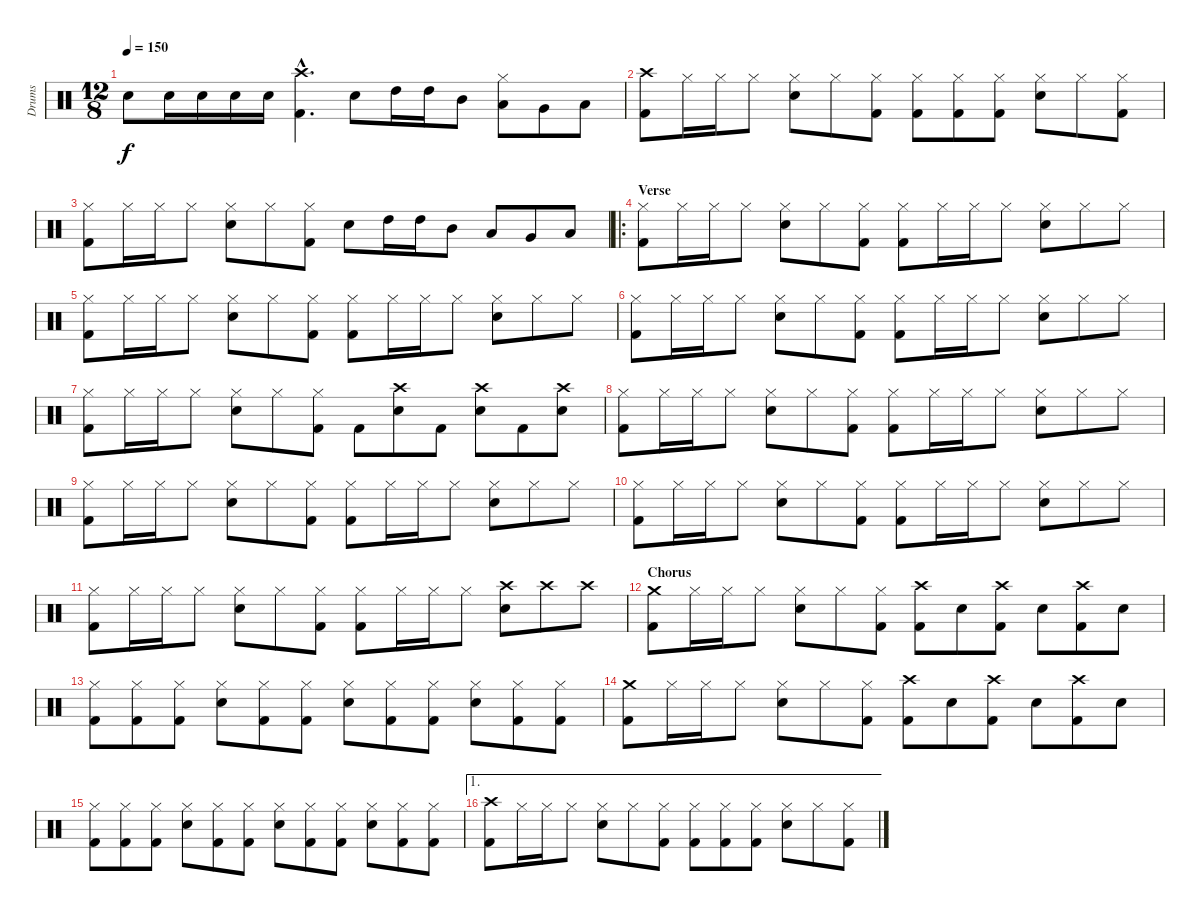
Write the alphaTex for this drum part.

\track ("Drums" "Drums") {instrument percussion}
\staff {score}
\articulation defaults
\ts (12 8)
\tempo 150
\clef neutral
\ks c "Electric Snare (hit)".8{dy f} "Electric Snare (hit)".16 "Electric Snare (hit)".16 "Electric Snare (hit)".16 "Electric Snare (hit)".16
("Crash high (hit)"{hac} "Kick (hit) 2"{hac}).4{d} "Electric Snare (hit)".8 "High Tom (hit)".16 "High Tom (hit)".16 "Mid Tom (hit)".8 ("Low Tom (hit)" "Hi-Hat (closed)").8 "Very Low Tom (hit)".8 "Low Floor Tom (hit)".8 |
("Crash high (hit)" "Kick (hit) 2").8 "Hi-Hat (closed)".16 "Hi-Hat (closed)".16 "Hi-Hat (closed)".8 ("Electric Snare (hit)" "Hi-Hat (closed)").8 "Hi-Hat (closed)".8 ("Hi-Hat (closed)" "Kick (hit) 2").8 ("Hi-Hat (closed)" "Kick (hit) 2").8 ("Hi-Hat (closed)" "Kick (hit) 2").8 ("Hi-Hat (closed)" "Kick (hit) 2").8 ("Electric Snare (hit)" "Hi-Hat (closed)").8 "Hi-Hat (closed)".8 ("Hi-Hat (closed)" "Kick (hit) 2").8 |
("Hi-Hat (closed)" "Kick (hit) 2").8 "Hi-Hat (closed)".16 "Hi-Hat (closed)".16 "Hi-Hat (closed)".8 ("Electric Snare (hit)" "Hi-Hat (closed)").8 "Hi-Hat (closed)".8 ("Hi-Hat (closed)" "Kick (hit) 2").8 "Electric Snare (hit)".8 "High Tom (hit)".16 "High Tom (hit)".16 "Mid Tom (hit)".8 "Low Tom (hit)".8 "Very Low Tom (hit)".8 "Low Floor Tom (hit)".8 |
\ro
\section ("" "Verse")
("Hi-Hat (closed)" "Kick (hit) 2").8 "Hi-Hat (closed)".16 "Hi-Hat (closed)".16 "Hi-Hat (closed)".8 ("Electric Snare (hit)" "Hi-Hat (closed)").8 "Hi-Hat (closed)".8 ("Hi-Hat (closed)" "Kick (hit) 2").8 ("Hi-Hat (closed)" "Kick (hit) 2").8 "Hi-Hat (closed)".16 "Hi-Hat (closed)".16 "Hi-Hat (closed)".8 ("Electric Snare (hit)" "Hi-Hat (closed)").8 "Hi-Hat (closed)".8 "Hi-Hat (closed)".8 |
("Hi-Hat (closed)" "Kick (hit) 2").8 "Hi-Hat (closed)".16 "Hi-Hat (closed)".16 "Hi-Hat (closed)".8 ("Electric Snare (hit)" "Hi-Hat (closed)").8 "Hi-Hat (closed)".8 ("Hi-Hat (closed)" "Kick (hit) 2").8 ("Hi-Hat (closed)" "Kick (hit) 2").8 "Hi-Hat (closed)".16 "Hi-Hat (closed)".16 "Hi-Hat (closed)".8 ("Electric Snare (hit)" "Hi-Hat (closed)").8 "Hi-Hat (closed)".8 "Hi-Hat (closed)".8 |
("Hi-Hat (closed)" "Kick (hit) 2").8 "Hi-Hat (closed)".16 "Hi-Hat (closed)".16 "Hi-Hat (closed)".8 ("Electric Snare (hit)" "Hi-Hat (closed)").8 "Hi-Hat (closed)".8 ("Hi-Hat (closed)" "Kick (hit) 2").8 ("Hi-Hat (closed)" "Kick (hit) 2").8 "Hi-Hat (closed)".16 "Hi-Hat (closed)".16 "Hi-Hat (closed)".8 ("Electric Snare (hit)" "Hi-Hat (closed)").8 "Hi-Hat (closed)".8 "Hi-Hat (closed)".8 |
("Hi-Hat (closed)" "Kick (hit) 2").8 "Hi-Hat (closed)".16 "Hi-Hat (closed)".16 "Hi-Hat (closed)".8 ("Electric Snare (hit)" "Hi-Hat (closed)").8 "Hi-Hat (closed)".8 ("Hi-Hat (closed)" "Kick (hit) 2").8 "Kick (hit) 2".8 ("Crash high (hit)" "Electric Snare (hit)").8 "Kick (hit) 2".8 ("Crash high (hit)" "Electric Snare (hit)").8 "Kick (hit) 2".8 ("Crash high (hit)" "Electric Snare (hit)").8 |
("Hi-Hat (closed)" "Kick (hit) 2").8 "Hi-Hat (closed)".16 "Hi-Hat (closed)".16 "Hi-Hat (closed)".8 ("Electric Snare (hit)" "Hi-Hat (closed)").8 "Hi-Hat (closed)".8 ("Hi-Hat (closed)" "Kick (hit) 2").8 ("Hi-Hat (closed)" "Kick (hit) 2").8 "Hi-Hat (closed)".16 "Hi-Hat (closed)".16 "Hi-Hat (closed)".8 ("Electric Snare (hit)" "Hi-Hat (closed)").8 "Hi-Hat (closed)".8 "Hi-Hat (closed)".8 |
("Hi-Hat (closed)" "Kick (hit) 2").8 "Hi-Hat (closed)".16 "Hi-Hat (closed)".16 "Hi-Hat (closed)".8 ("Electric Snare (hit)" "Hi-Hat (closed)").8 "Hi-Hat (closed)".8 ("Hi-Hat (closed)" "Kick (hit) 2").8 ("Hi-Hat (closed)" "Kick (hit) 2").8 "Hi-Hat (closed)".16 "Hi-Hat (closed)".16 "Hi-Hat (closed)".8 ("Electric Snare (hit)" "Hi-Hat (closed)").8 "Hi-Hat (closed)".8 "Hi-Hat (closed)".8 |
("Hi-Hat (closed)" "Kick (hit) 2").8 "Hi-Hat (closed)".16 "Hi-Hat (closed)".16 "Hi-Hat (closed)".8 ("Electric Snare (hit)" "Hi-Hat (closed)").8 "Hi-Hat (closed)".8 ("Hi-Hat (closed)" "Kick (hit) 2").8 ("Hi-Hat (closed)" "Kick (hit) 2").8 "Hi-Hat (closed)".16 "Hi-Hat (closed)".16 "Hi-Hat (closed)".8 ("Electric Snare (hit)" "Hi-Hat (closed)").8 "Hi-Hat (closed)".8 "Hi-Hat (closed)".8 |
("Hi-Hat (closed)" "Kick (hit) 2").8 "Hi-Hat (closed)".16 "Hi-Hat (closed)".16 "Hi-Hat (closed)".8 ("Electric Snare (hit)" "Hi-Hat (closed)").8 "Hi-Hat (closed)".8 ("Hi-Hat (closed)" "Kick (hit) 2").8 ("Hi-Hat (closed)" "Kick (hit) 2").8 "Hi-Hat (closed)".16 "Hi-Hat (closed)".16 "Hi-Hat (closed)".8 ("Electric Snare (hit)" "Crash high (hit)").8 "Crash high (hit)".8 "Crash high (hit)".8 |
\section ("" "Chorus")
("Crash medium (hit)" "Kick (hit) 2").8 "Hi-Hat (closed)".16 "Hi-Hat (closed)".16 "Hi-Hat (closed)".8 ("Electric Snare (hit)" "Hi-Hat (closed)").8 "Hi-Hat (closed)".8 ("Hi-Hat (closed)" "Kick (hit) 2").8 ("Crash high (hit)" "Kick (hit) 2").8 "Electric Snare (hit)".8 ("Crash high (hit)" "Kick (hit) 2").8 "Electric Snare (hit)".8 ("Crash high (hit)" "Kick (hit) 2").8 "Electric Snare (hit)".8 |
("Hi-Hat (closed)" "Kick (hit) 2").8 ("Hi-Hat (closed)" "Kick (hit) 2").8 ("Hi-Hat (closed)" "Kick (hit) 2").8 ("Electric Snare (hit)" "Hi-Hat (closed)").8 ("Hi-Hat (closed)" "Kick (hit) 2").8 ("Hi-Hat (closed)" "Kick (hit) 2").8 ("Electric Snare (hit)" "Hi-Hat (closed)").8 ("Hi-Hat (closed)" "Kick (hit) 2").8 ("Hi-Hat (closed)" "Kick (hit) 2").8 ("Electric Snare (hit)" "Hi-Hat (closed)").8 ("Hi-Hat (closed)" "Kick (hit) 2").8 ("Hi-Hat (closed)" "Kick (hit) 2").8 |
("Crash medium (hit)" "Kick (hit) 2").8 "Hi-Hat (closed)".16 "Hi-Hat (closed)".16 "Hi-Hat (closed)".8 ("Electric Snare (hit)" "Hi-Hat (closed)").8 "Hi-Hat (closed)".8 ("Hi-Hat (closed)" "Kick (hit) 2").8 ("Crash high (hit)" "Kick (hit) 2").8 "Electric Snare (hit)".8 ("Crash high (hit)" "Kick (hit) 2").8 "Electric Snare (hit)".8 ("Crash high (hit)" "Kick (hit) 2").8 "Electric Snare (hit)".8 |
("Hi-Hat (closed)" "Kick (hit) 2").8 ("Hi-Hat (closed)" "Kick (hit) 2").8 ("Hi-Hat (closed)" "Kick (hit) 2").8 ("Electric Snare (hit)" "Hi-Hat (closed)").8 ("Hi-Hat (closed)" "Kick (hit) 2").8 ("Hi-Hat (closed)" "Kick (hit) 2").8 ("Electric Snare (hit)" "Hi-Hat (closed)").8 ("Hi-Hat (closed)" "Kick (hit) 2").8 ("Hi-Hat (closed)" "Kick (hit) 2").8 ("Electric Snare (hit)" "Hi-Hat (closed)").8 ("Hi-Hat (closed)" "Kick (hit) 2").8 ("Hi-Hat (closed)" "Kick (hit) 2").8 |
\ae 1
("Crash high (hit)" "Kick (hit) 2").8 "Hi-Hat (closed)".16 "Hi-Hat (closed)".16 "Hi-Hat (closed)".8 ("Electric Snare (hit)" "Hi-Hat (closed)").8 "Hi-Hat (closed)".8 ("Hi-Hat (closed)" "Kick (hit) 2").8 ("Hi-Hat (closed)" "Kick (hit) 2").8 ("Hi-Hat (closed)" "Kick (hit) 2").8 ("Hi-Hat (closed)" "Kick (hit) 2").8 ("Electric Snare (hit)" "Hi-Hat (closed)").8 "Hi-Hat (closed)".8 ("Hi-Hat (closed)" "Kick (hit) 2").8
